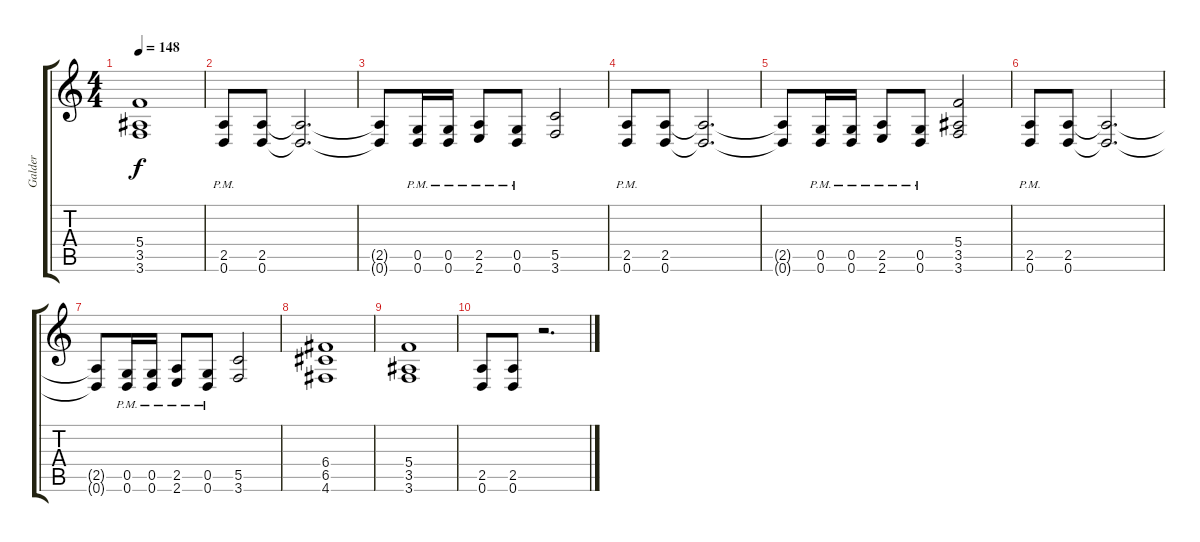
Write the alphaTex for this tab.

\track ("Galder" "Galder") {instrument overdrivenguitar}
\staff {score tabs}
\tuning (D4 A3 F3 C3 G2 D2) {hide}
\ts (4 4)
\tempo 148
\clef g2
\ks c
(5.4 3.5 3.6).1{dy f} |
(2.5{pm} 0.6{pm}).8 (2.5 0.6).8 (2.5{t} 0.6{t}).2{d} |
(2.5{t} 0.6{t}).8 (0.5{pm} 0.6{pm}).16 (0.5{pm} 0.6{pm}).16 (2.5{pm} 2.6{pm}).8 (0.5{pm} 0.6{pm}).8 (5.5 3.6).2 |
(2.5{pm} 0.6{pm}).8 (2.5 0.6).8 (2.5{t} 0.6{t}).2{d} |
(2.5{t} 0.6{t}).8 (0.5{pm} 0.6{pm}).16 (0.5{pm} 0.6{pm}).16 (2.5{pm} 2.6{pm}).8 (0.5{pm} 0.6{pm}).8 (5.4 3.5 3.6).2 |
(2.5{pm} 0.6{pm}).8 (2.5 0.6).8 (2.5{t} 0.6{t}).2{d} |
(2.5{t} 0.6{t}).8 (0.5{pm} 0.6{pm}).16 (0.5{pm} 0.6{pm}).16 (2.5{pm} 2.6{pm}).8 (0.5{pm} 0.6{pm}).8 (5.5 3.6).2 |
(6.4 6.5 4.6).1 |
(5.4 3.5 3.6).1 |
(2.5 0.6).8 (2.5 0.6).8 r.2{d}
